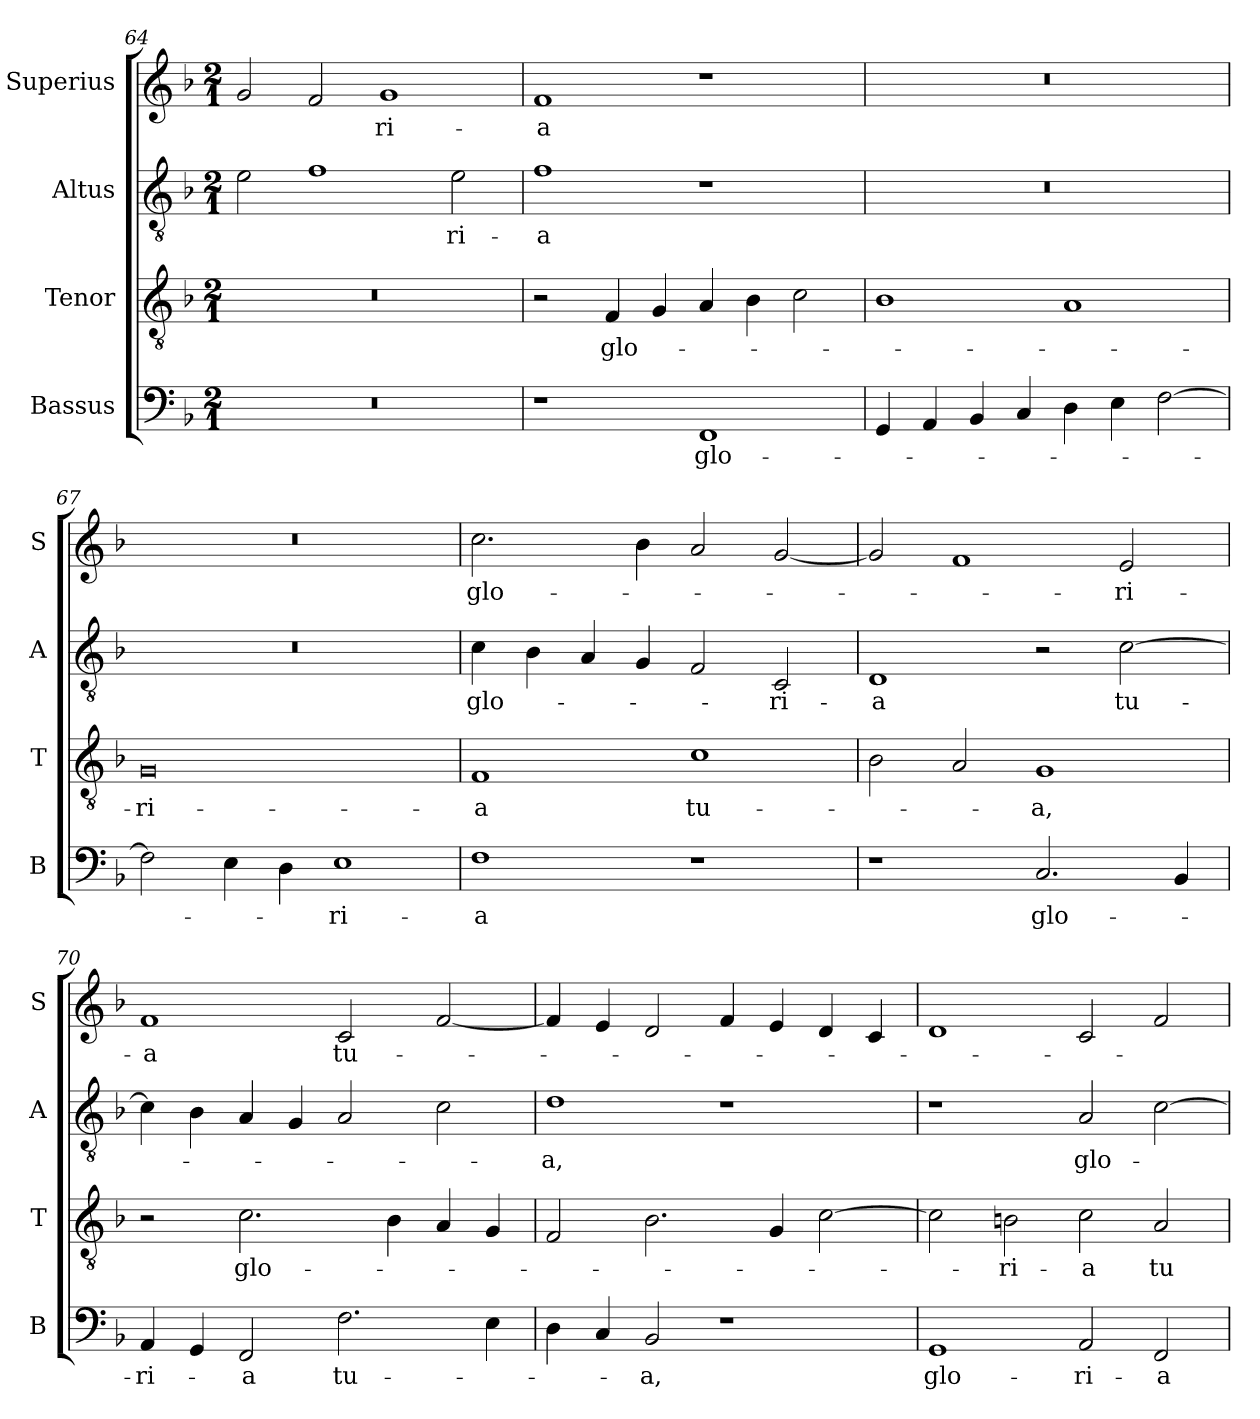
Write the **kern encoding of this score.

**kern	**text	**kern	**text	**kern	**text	**kern	**text
*part4	*part4	*part3	*part3	*part2	*part2	*part1	*part1
*staff4	*staff4	*staff3	*staff3	*staff2	*staff2	*staff1	*staff1
*I"Bassus	*	*I"Tenor	*	*I"Altus	*	*I"Superius	*
*I'B	*	*I'T	*	*I'A	*	*I'S	*
*clefF4	*	*clefGv2	*	*clefGv2	*	*clefG2	*
*k[b-]	*	*k[b-]	*	*k[b-]	*	*k[b-]	*
*M2/1	*	*M2/1	*	*M2/1	*	*M2/1	*
=64	=64	=64	=64	=64	=64	=64	=64
0r	.	0r	.	2e\	.	2g/	.
.	.	.	.	1f	.	2f/	.
.	.	.	.	.	.	1g	-ri-
.	.	.	.	2e\	-ri-	.	.
=65	=65	=65	=65	=65	=65	=65	=65
1r	.	2r	.	1f	-a	1f	-a
.	.	4F/	glo-	.	.	.	.
.	.	4G/	.	.	.	.	.
1FF	glo-	4A/	.	1r	.	1r	.
.	.	4B-\	.	.	.	.	.
.	.	2c\	.	.	.	.	.
=66	=66	=66	=66	=66	=66	=66	=66
4GG/	.	1B-	.	0r	.	0r	.
4AA/	.	.	.	.	.	.	.
4BB-/	.	.	.	.	.	.	.
4C/	.	.	.	.	.	.	.
4D\	.	1A	.	.	.	.	.
4E\	.	.	.	.	.	.	.
[2F\	.	.	.	.	.	.	.
=67	=67	=67	=67	=67	=67	=67	=67
2F\]	.	0G	-ri-	0r	.	0r	.
4E\	.	.	.	.	.	.	.
4D\	.	.	.	.	.	.	.
1E	-ri-	.	.	.	.	.	.
=68	=68	=68	=68	=68	=68	=68	=68
1F	-a	1F	-a	4c\	glo-	2.cc\	glo-
.	.	.	.	4B-\	.	.	.
.	.	.	.	4A/	.	.	.
.	.	.	.	4G/	.	4b-\	.
1r	.	1c	tu-	2F/	.	2a/	.
.	.	.	.	2C/	-ri-	[2g/	.
=69	=69	=69	=69	=69	=69	=69	=69
1r	.	2B-\	.	1D	-a	2g/]	.
.	.	2A/	.	.	.	1f	.
2.C/	glo-	1G	-a,	2r	.	.	.
.	.	.	.	[2c\	tu-	2e/	-ri-
4BB-/	.	.	.	.	.	.	.
=70	=70	=70	=70	=70	=70	=70	=70
4AA/	-ri-	2r	.	4c\]	.	1f	-a
4GG/	.	.	.	4B-\	.	.	.
2FF/	-a	2.c\	glo-	4A/	.	.	.
.	.	.	.	4G/	.	.	.
2.F\	tu-	.	.	2A/	.	2c/	tu-
.	.	4B-\	.	.	.	.	.
.	.	4A/	.	2c\	.	[2f/	.
4E\	.	4G/	.	.	.	.	.
=71	=71	=71	=71	=71	=71	=71	=71
4D\	.	2F/	.	1d	-a,	4f/]	.
4C/	.	.	.	.	.	4e/	.
2BB-/	-a,	2.B-\	.	.	.	2d/	.
1r	.	.	.	1r	.	4f/	.
.	.	4G/	.	.	.	4e/	.
.	.	[2c\	.	.	.	4d/	.
.	.	.	.	.	.	4c/	.
=72	=72	=72	=72	=72	=72	=72	=72
1GG	glo-	2c\]	.	1r	.	1d	.
.	.	2Bn\	-ri-	.	.	.	.
2AA/	-ri-	2c\	-a	2A/	glo-	2c/	.
2FF/	-a	2A/	tu-	[2c\	.	2f/	.
=	=	=	=	=	=	=	=
*-	*-	*-	*-	*-	*-	*-	*-
